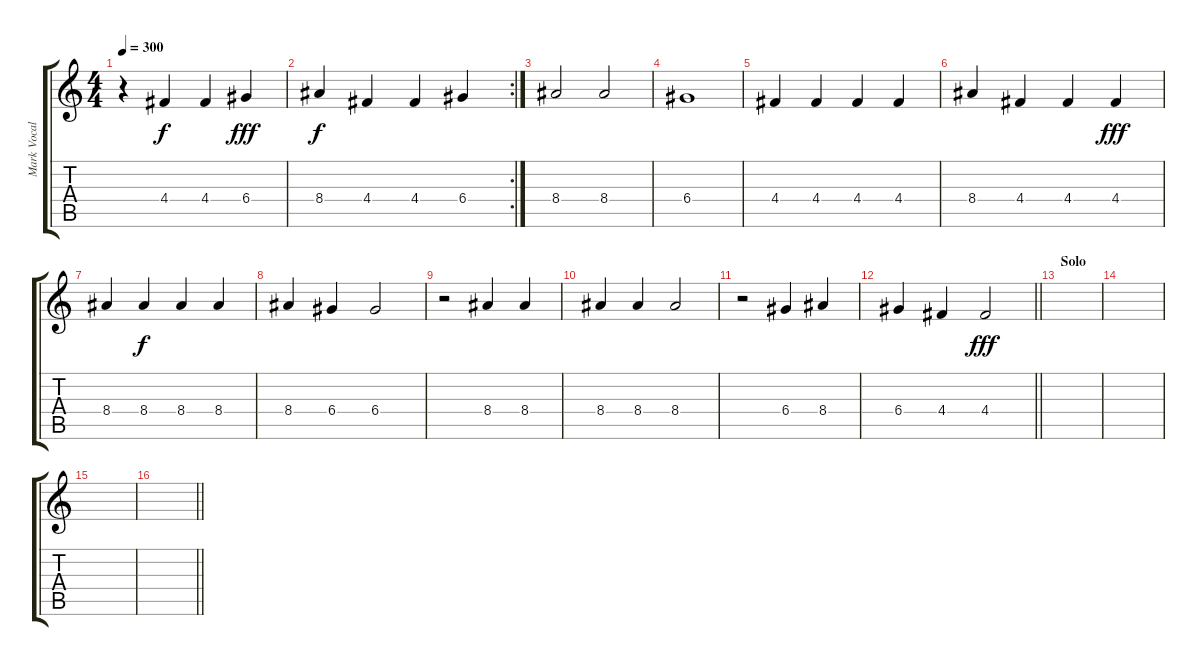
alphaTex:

\track ("Mark Vocals" "Mark Vocal") {instrument overdrivenguitar}
\staff {score tabs}
\tuning (E4 B3 G3 D3 A2 E2) {hide}
\ts (4 4)
\tempo 300
\clef g2
\ks c
r.4{dy fff} 4.4.4{dy f} 4.4.4 6.4.4{dy fff} |
\rc 2
8.4.4{dy f} 4.4.4 4.4.4 6.4.4 |
8.4.2 8.4.2 |
6.4.1 |
4.4.4 4.4.4 4.4.4 4.4.4 |
8.4.4 4.4.4 4.4.4 4.4.4{dy fff} |
8.4.4 8.4.4{dy f} 8.4.4 8.4.4 |
8.4.4 6.4.4 6.4.2 |
r.2 8.4.4 8.4.4 |
8.4.4 8.4.4 8.4.2 |
r.2 6.4.4 8.4.4 |
\barLineRight lightlight
6.4.4 4.4.4 4.4.2{dy fff} |
\section ("" "Solo")
|
|
|
\barLineRight lightlight
